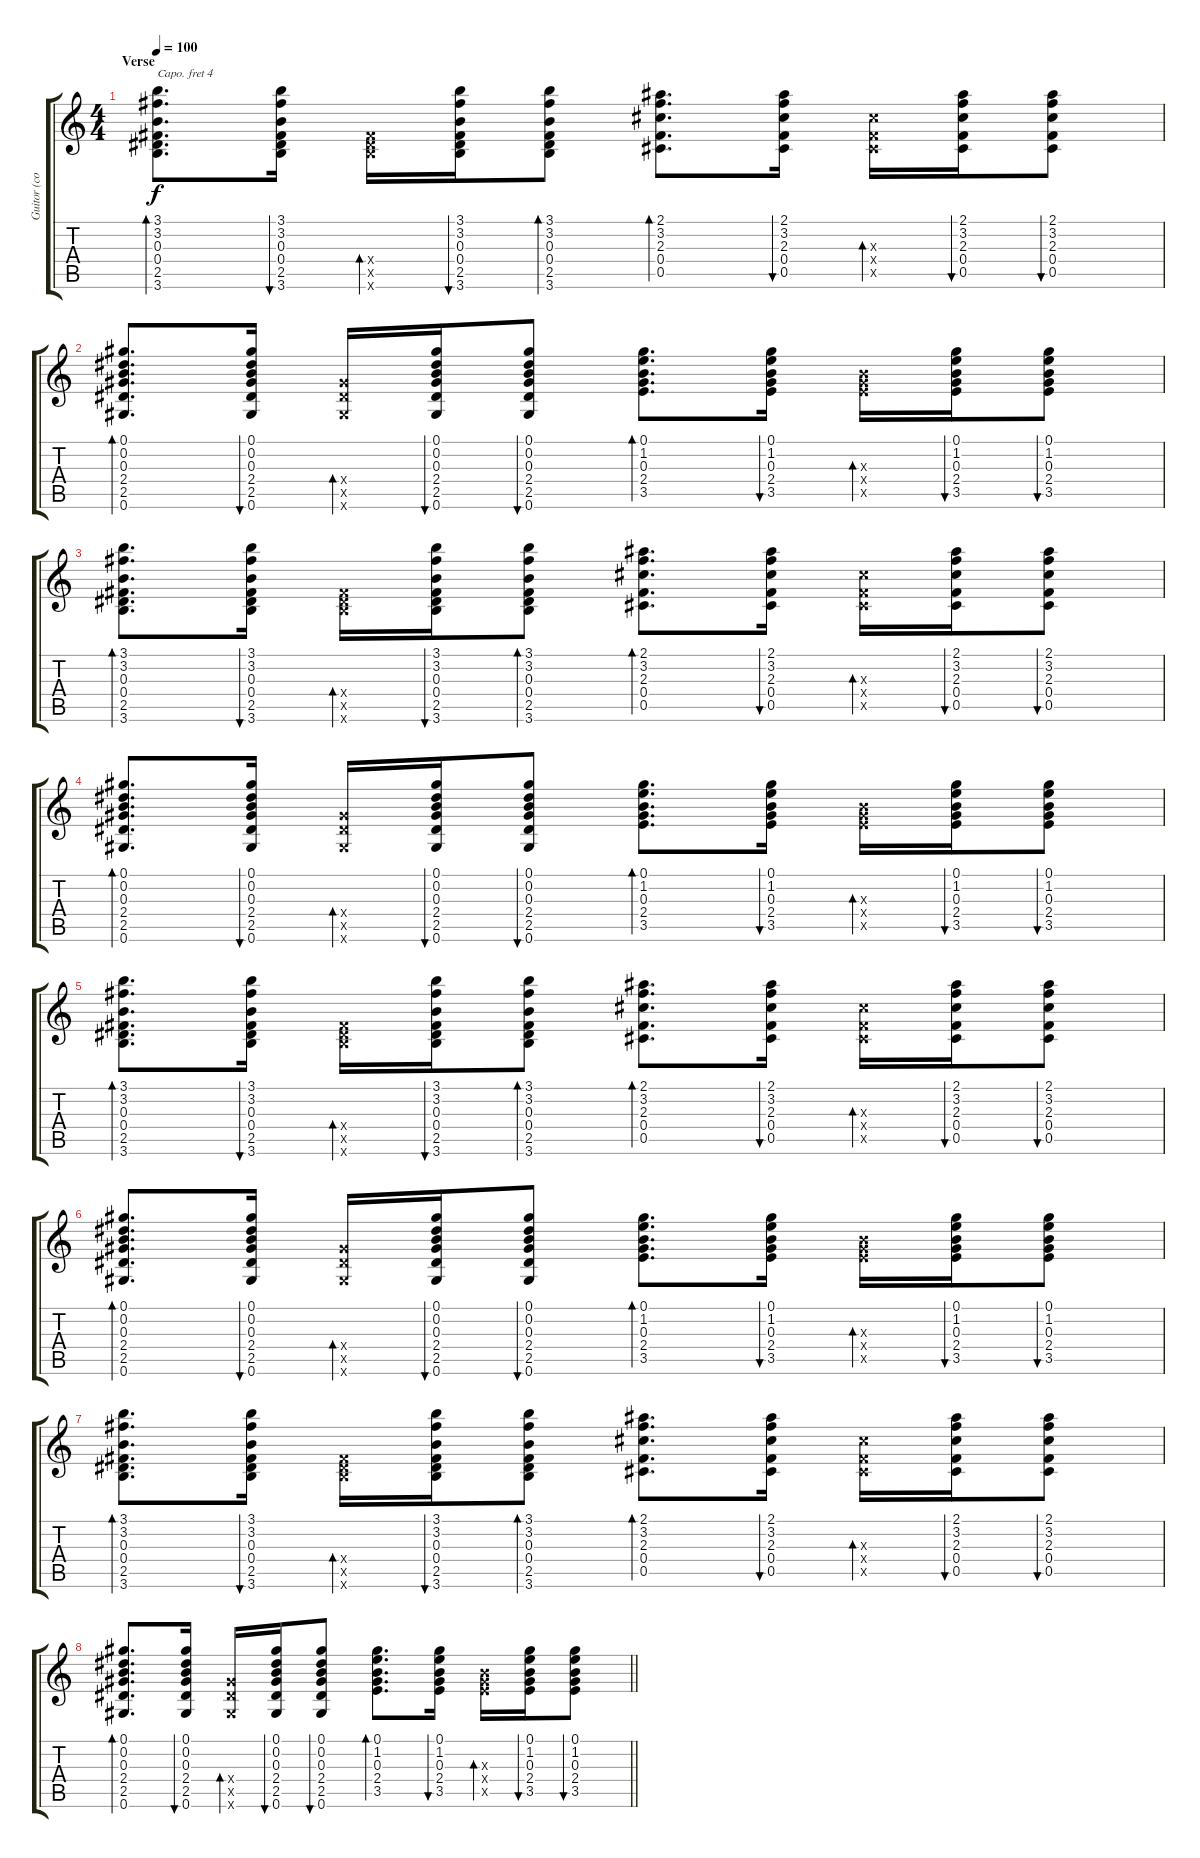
\track ("Guitor (copy)" "Guitor (co") {instrument acousticguitarsteel}
\staff {score tabs}
\capo 4
\tuning (E4 B3 G3 D3 A2 E2) {hide}
\ts (4 4)
\section ("" "Verse")
\tempo 100
\clef g2
\ks c
(3.1 3.2 0.3 0.4 2.5 3.6).8{d bd 30 dy f} (3.1 3.2 0.3 0.4 2.5 3.6).16{bu 30} (0.4{x} 2.5{x} 3.6{x}).16{bd 30} (3.1 3.2 0.3 0.4 2.5 3.6).16{bu 30} (3.1 3.2 0.3 0.4 2.5 3.6).8{bd 30} (2.1 3.2 2.3 0.4 0.5).8{d bd 30} (2.1 3.2 2.3 0.4 0.5).16{bu 30} (2.3{x} 0.4{x} 0.5{x}).16{bd 30} (2.1 3.2 2.3 0.4 0.5).16{bu 30} (2.1 3.2 2.3 0.4 0.5).8{bu 30} |
(0.1 0.2 0.3 2.4 2.5 0.6).8{d bd 30} (0.1 0.2 0.3 2.4 2.5 0.6).16{bu 30} (2.4{x} 2.5{x} 0.6{x}).16{bd 30} (0.1 0.2 0.3 2.4 2.5 0.6).16{bu 30} (0.1 0.2 0.3 2.4 2.5 0.6).8{bu 30} (0.1 1.2 0.3 2.4 3.5).8{d bd 30} (0.1 1.2 0.3 2.4 3.5).16{bu 30} (0.3{x} 2.4{x} 3.5{x}).16{bd 30} (0.1 1.2 0.3 2.4 3.5).16{bu 30} (0.1 1.2 0.3 2.4 3.5).8{bu 30} |
(3.1 3.2 0.3 0.4 2.5 3.6).8{d bd 30} (3.1 3.2 0.3 0.4 2.5 3.6).16{bu 30} (0.4{x} 2.5{x} 3.6{x}).16{bd 30} (3.1 3.2 0.3 0.4 2.5 3.6).16{bu 30} (3.1 3.2 0.3 0.4 2.5 3.6).8{bd 30} (2.1 3.2 2.3 0.4 0.5).8{d bd 30} (2.1 3.2 2.3 0.4 0.5).16{bu 30} (2.3{x} 0.4{x} 0.5{x}).16{bd 30} (2.1 3.2 2.3 0.4 0.5).16{bu 30} (2.1 3.2 2.3 0.4 0.5).8{bu 30} |
(0.1 0.2 0.3 2.4 2.5 0.6).8{d bd 30} (0.1 0.2 0.3 2.4 2.5 0.6).16{bu 30} (2.4{x} 2.5{x} 0.6{x}).16{bd 30} (0.1 0.2 0.3 2.4 2.5 0.6).16{bu 30} (0.1 0.2 0.3 2.4 2.5 0.6).8{bu 30} (0.1 1.2 0.3 2.4 3.5).8{d bd 30} (0.1 1.2 0.3 2.4 3.5).16{bu 30} (0.3{x} 2.4{x} 3.5{x}).16{bd 30} (0.1 1.2 0.3 2.4 3.5).16{bu 30} (0.1 1.2 0.3 2.4 3.5).8{bu 30} |
(3.1 3.2 0.3 0.4 2.5 3.6).8{d bd 30} (3.1 3.2 0.3 0.4 2.5 3.6).16{bu 30} (0.4{x} 2.5{x} 3.6{x}).16{bd 30} (3.1 3.2 0.3 0.4 2.5 3.6).16{bu 30} (3.1 3.2 0.3 0.4 2.5 3.6).8{bd 30} (2.1 3.2 2.3 0.4 0.5).8{d bd 30} (2.1 3.2 2.3 0.4 0.5).16{bu 30} (2.3{x} 0.4{x} 0.5{x}).16{bd 30} (2.1 3.2 2.3 0.4 0.5).16{bu 30} (2.1 3.2 2.3 0.4 0.5).8{bu 30} |
(0.1 0.2 0.3 2.4 2.5 0.6).8{d bd 30} (0.1 0.2 0.3 2.4 2.5 0.6).16{bu 30} (2.4{x} 2.5{x} 0.6{x}).16{bd 30} (0.1 0.2 0.3 2.4 2.5 0.6).16{bu 30} (0.1 0.2 0.3 2.4 2.5 0.6).8{bu 30} (0.1 1.2 0.3 2.4 3.5).8{d bd 30} (0.1 1.2 0.3 2.4 3.5).16{bu 30} (0.3{x} 2.4{x} 3.5{x}).16{bd 30} (0.1 1.2 0.3 2.4 3.5).16{bu 30} (0.1 1.2 0.3 2.4 3.5).8{bu 30} |
(3.1 3.2 0.3 0.4 2.5 3.6).8{d bd 30} (3.1 3.2 0.3 0.4 2.5 3.6).16{bu 30} (0.4{x} 2.5{x} 3.6{x}).16{bd 30} (3.1 3.2 0.3 0.4 2.5 3.6).16{bu 30} (3.1 3.2 0.3 0.4 2.5 3.6).8{bd 30} (2.1 3.2 2.3 0.4 0.5).8{d bd 30} (2.1 3.2 2.3 0.4 0.5).16{bu 30} (2.3{x} 0.4{x} 0.5{x}).16{bd 30} (2.1 3.2 2.3 0.4 0.5).16{bu 30} (2.1 3.2 2.3 0.4 0.5).8{bu 30} |
\barLineRight lightlight
(0.1 0.2 0.3 2.4 2.5 0.6).8{d bd 30} (0.1 0.2 0.3 2.4 2.5 0.6).16{bu 30} (2.4{x} 2.5{x} 0.6{x}).16{bd 30} (0.1 0.2 0.3 2.4 2.5 0.6).16{bu 30} (0.1 0.2 0.3 2.4 2.5 0.6).8{bu 30} (0.1 1.2 0.3 2.4 3.5).8{d bd 30} (0.1 1.2 0.3 2.4 3.5).16{bu 30} (0.3{x} 2.4{x} 3.5{x}).16{bd 30} (0.1 1.2 0.3 2.4 3.5).16{bu 30} (0.1 1.2 0.3 2.4 3.5).8{bu 30}
